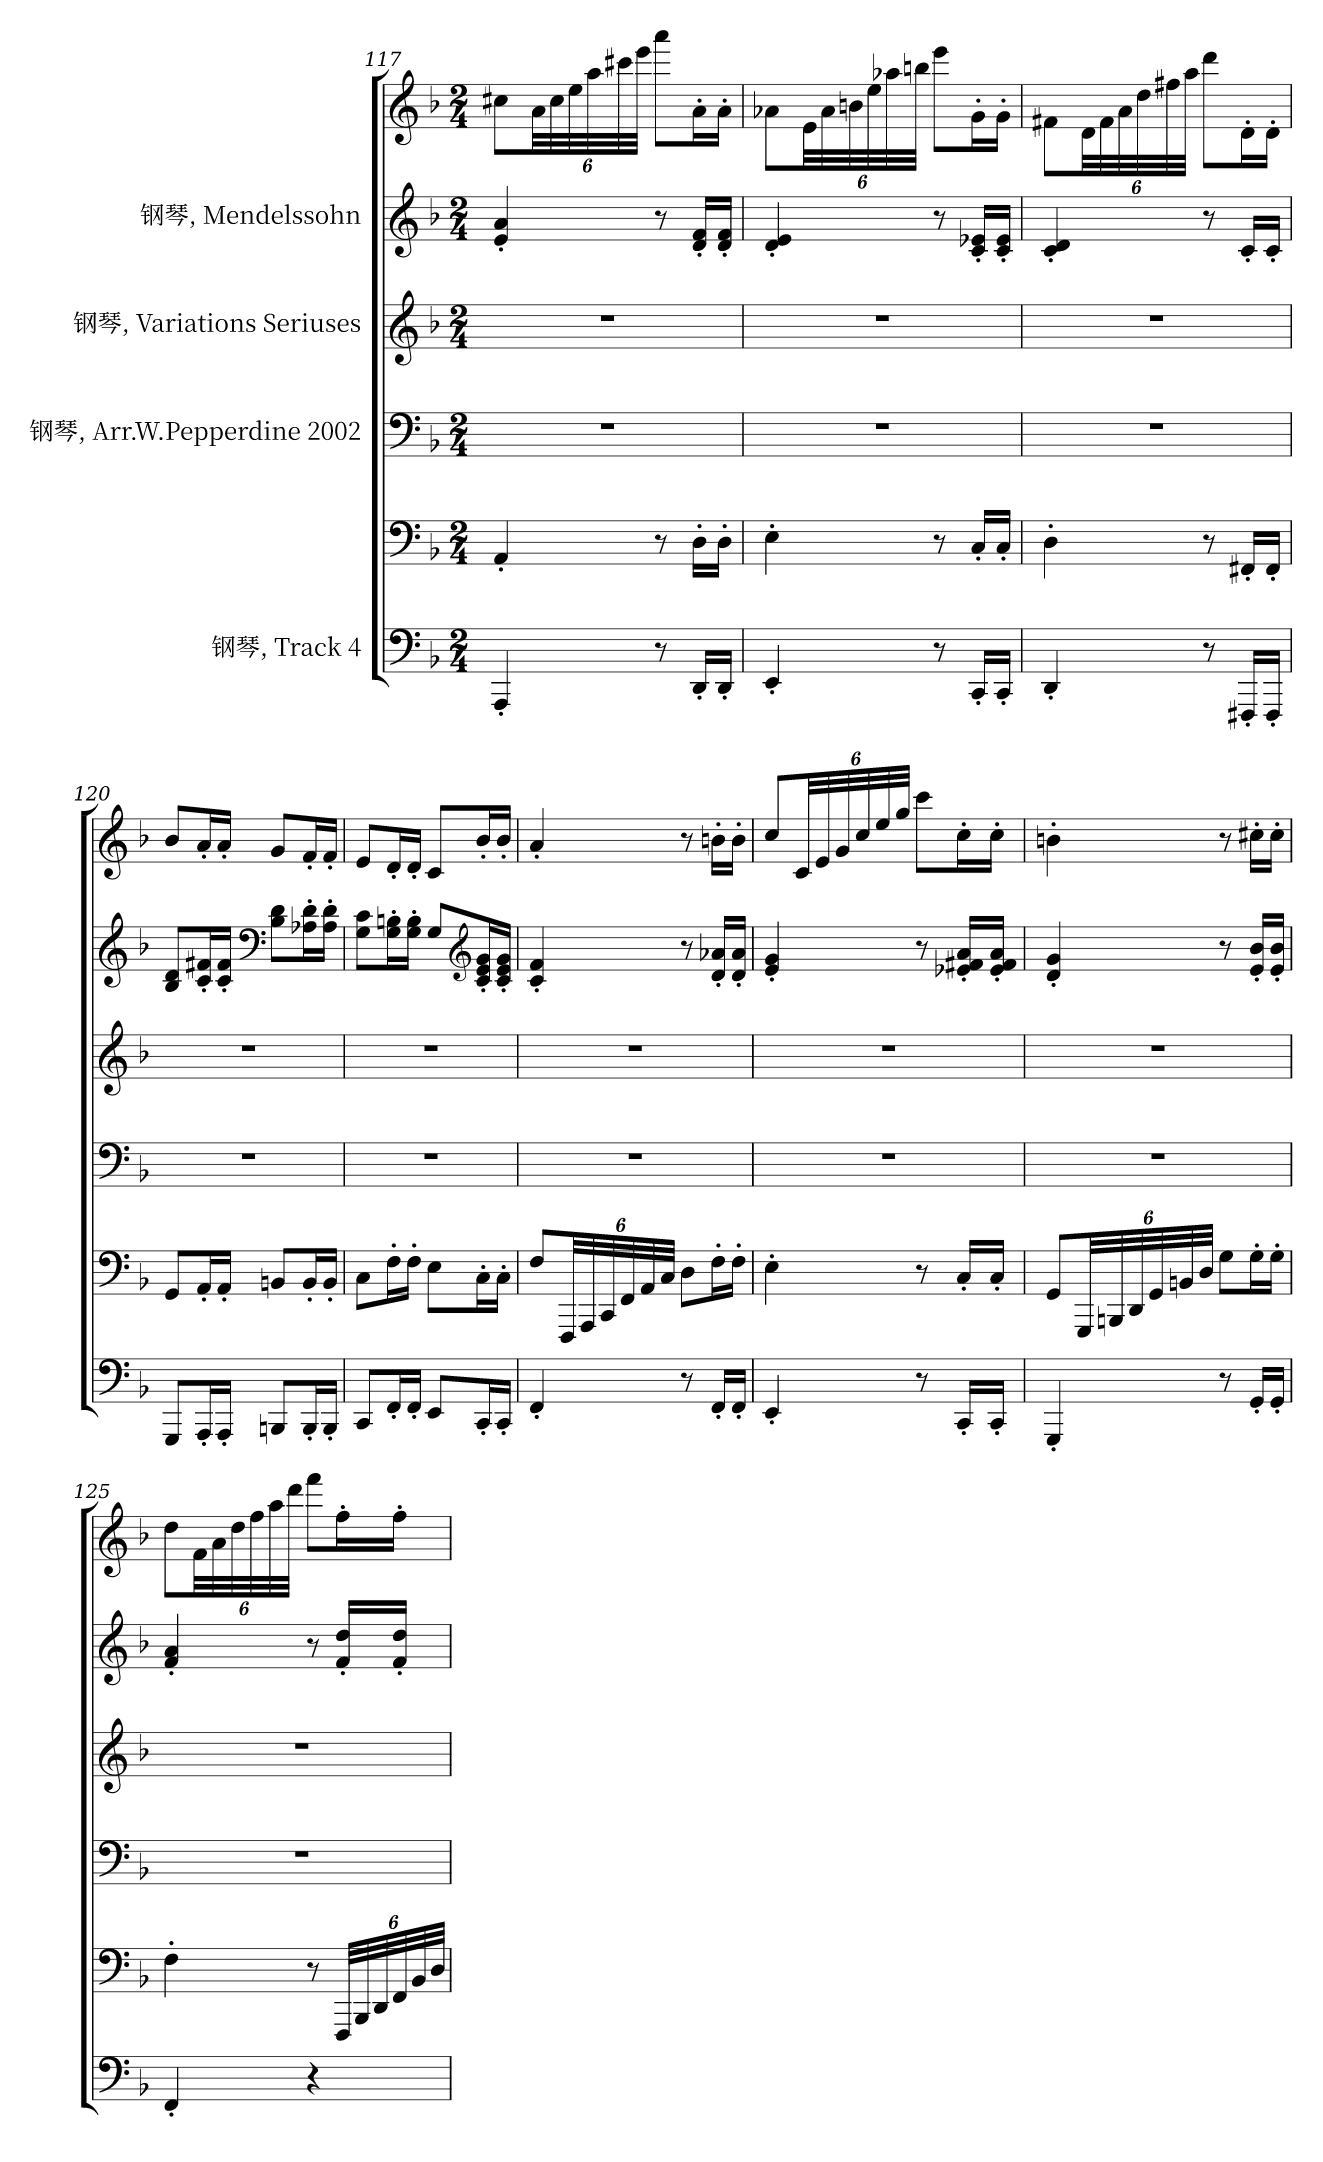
**kern	**kern	**kern	**kern	**kern	**kern
*part4	*part4	*part3	*part2	*part1	*part1
*staff6	*staff5	*staff4	*staff3	*staff2	*staff1
*I"钢琴, Track 4	*	*I"钢琴, Arr.W.Pepperdine 2002	*I"钢琴, Variations Seriuses	*I"钢琴, Mendelssohn	*
*clefF4	*clefF4	*clefF4	*clefG2	*clefG2	*clefG2
*k[b-]	*k[b-]	*k[b-]	*k[b-]	*k[b-]	*k[b-]
*M2/4	*M2/4	*M2/4	*M2/4	*M2/4	*M2/4
=117	=117	=117	=117	=117	=117
4AAA'/	4AA'/	2r	2r	4e/' 4a/'	8cc#X\L
*	*	*	*	*	*Xbrackettup
.	.	.	.	.	48a\LL
.	.	.	.	.	48cc#\
.	.	.	.	.	48ee\
.	.	.	.	.	48aa\
.	.	.	.	.	48ccc#X\
.	.	.	.	.	48eee\JJJ
8r	8r	.	.	8r	8aaa\L
16DD'/LL	16D'\LL	.	.	16d/' 16f/'LL	16a'\L
16DD'/JJ	16D'\JJ	.	.	16d/' 16f/'JJ	16a'\JJ
!!LO:PB:g=z
=118	=118	=118	=118	=118	=118
4EE'/	4E'\	2r	2r	4d/' 4e/'	8a-X\L
.	.	.	.	.	48e\LL
.	.	.	.	.	48a-\
.	.	.	.	.	48bn\
.	.	.	.	.	48ee\
.	.	.	.	.	48aa-X\
.	.	.	.	.	48bbn\JJJ
8r	8r	.	.	8r	8eee\L
16CC'/LL	16C'/LL	.	.	16c/' 16e-X/'LL	16g'\L
16CC'/JJ	16C'/JJ	.	.	16c/' 16e-/'JJ	16g'\JJ
=119	=119	=119	=119	=119	=119
4DD'/	4D'\	2r	2r	4c/' 4d/'	8f#X\L
.	.	.	.	.	48d\LL
.	.	.	.	.	48f#\
.	.	.	.	.	48a\
.	.	.	.	.	48dd\
.	.	.	.	.	48ff#X\
.	.	.	.	.	48aa\JJJ
8r	8r	.	.	8r	8ddd\L
16FFF#X'/LL	16FF#X'/LL	.	.	16c'/LL	16d'\L
16FFF#'/JJ	16FF#'/JJ	.	.	16c'/JJ	16d'\JJ
=120	=120	=120	=120	=120	=120
8GGG/L	8GG/L	2r	2r	8B-/ 8d/L	8b-/L
16AAA'/L	16AA'/L	.	.	16c/' 16f#X/'L	16a'/L
16AAA'/JJ	16AA'/JJ	.	.	16c/' 16f#/'JJ	16a'/JJ
*	*	*	*	*clefF4	*
8BBBn/L	8BBn/L	.	.	8B-\ 8d\L	8g/L
16BBB'/L	16BB'/L	.	.	16A-X\' 16d\'L	16f'/L
16BBB'/JJ	16BB'/JJ	.	.	16A-\' 16d\'JJ	16f'/JJ
!!LO:LB:g=z
=121	=121	=121	=121	=121	=121
8CC/L	8C\L	2r	2r	8G\ 8c\L	8e/L
16FF'/L	16F'\L	.	.	16G\' 16Bn\'L	16d'/L
16FF'/JJ	16F'\JJ	.	.	16G\' 16B\'JJ	16d'/JJ
8EE/L	8E\L	.	.	8G/L	8c/L
*	*	*	*	*clefG2	*
16CC'/L	16C'\L	.	.	16c/' 16e/' 16g/'L	16b-'/L
16CC'/JJ	16C'\JJ	.	.	16c/' 16e/' 16g/'JJ	16b-'/JJ
=122	=122	=122	=122	=122	=122
4FF'/	8F/L	2r	2r	4c/' 4f/'	4a'/
*	*Xbrackettup	*	*	*	*
.	48FFF/LL	.	.	.	.
.	48AAA/	.	.	.	.
.	48CC/	.	.	.	.
.	48FF/	.	.	.	.
.	48AA/	.	.	.	.
.	48C/JJJ	.	.	.	.
8r	8D\L	.	.	8r	8r
16FF'/LL	16F'\L	.	.	16d/' 16a-X/'LL	16bn'\LL
16FF'/JJ	16F'\JJ	.	.	16d/' 16a-/'JJ	16b'\JJ
=123	=123	=123	=123	=123	=123
4EE'/	4E'\	2r	2r	4e/' 4g/'	8cc/L
.	.	.	.	.	48c/LL
.	.	.	.	.	48e/
.	.	.	.	.	48g/
.	.	.	.	.	48cc/
.	.	.	.	.	48ee/
.	.	.	.	.	48gg/JJJ
8r	8r	.	.	8r	8ccc\L
16CC'/LL	16C'/LL	.	.	16e-X/' 16f#X/' 16a/'LL	16cc'\L
16CC'/JJ	16C'/JJ	.	.	16e-/' 16f#/' 16a/'JJ	16cc'\JJ
!!LO:PB:g=z
=124	=124	=124	=124	=124	=124
4GGG'/	8GG/L	2r	2r	4d/' 4g/'	4bn'\
.	48GGG/LL	.	.	.	.
.	48BBBn/	.	.	.	.
.	48DD/	.	.	.	.
.	48GG/	.	.	.	.
.	48BBn/	.	.	.	.
.	48D/JJJ	.	.	.	.
8r	8G\L	.	.	8r	8r
16GG'/LL	16G'\L	.	.	16e/' 16b-/'LL	16cc#X'\LL
16GG'/JJ	16G'\JJ	.	.	16e/' 16b-/'JJ	16cc#'\JJ
=125	=125	=125	=125	=125	=125
4FF'/	4F'\	2r	2r	4f/' 4a/'	8dd\L
.	.	.	.	.	48f\LL
.	.	.	.	.	48a\
.	.	.	.	.	48dd\
.	.	.	.	.	48ff\
.	.	.	.	.	48aa\
.	.	.	.	.	48ddd\JJJ
4r	8r	.	.	8r	8fff\L
.	48FFF/LLL	.	.	16f/' 16dd/'LL	16ff'\L
.	48BBB-/	.	.	.	.
.	48DD/	.	.	.	.
.	48FF/	.	.	16f/' 16dd/'JJ	16ff'\JJ
.	48BB-/	.	.	.	.
.	48D/JJJ	.	.	.	.
=	=	=	=	=	=
*-	*-	*-	*-	*-	*-
